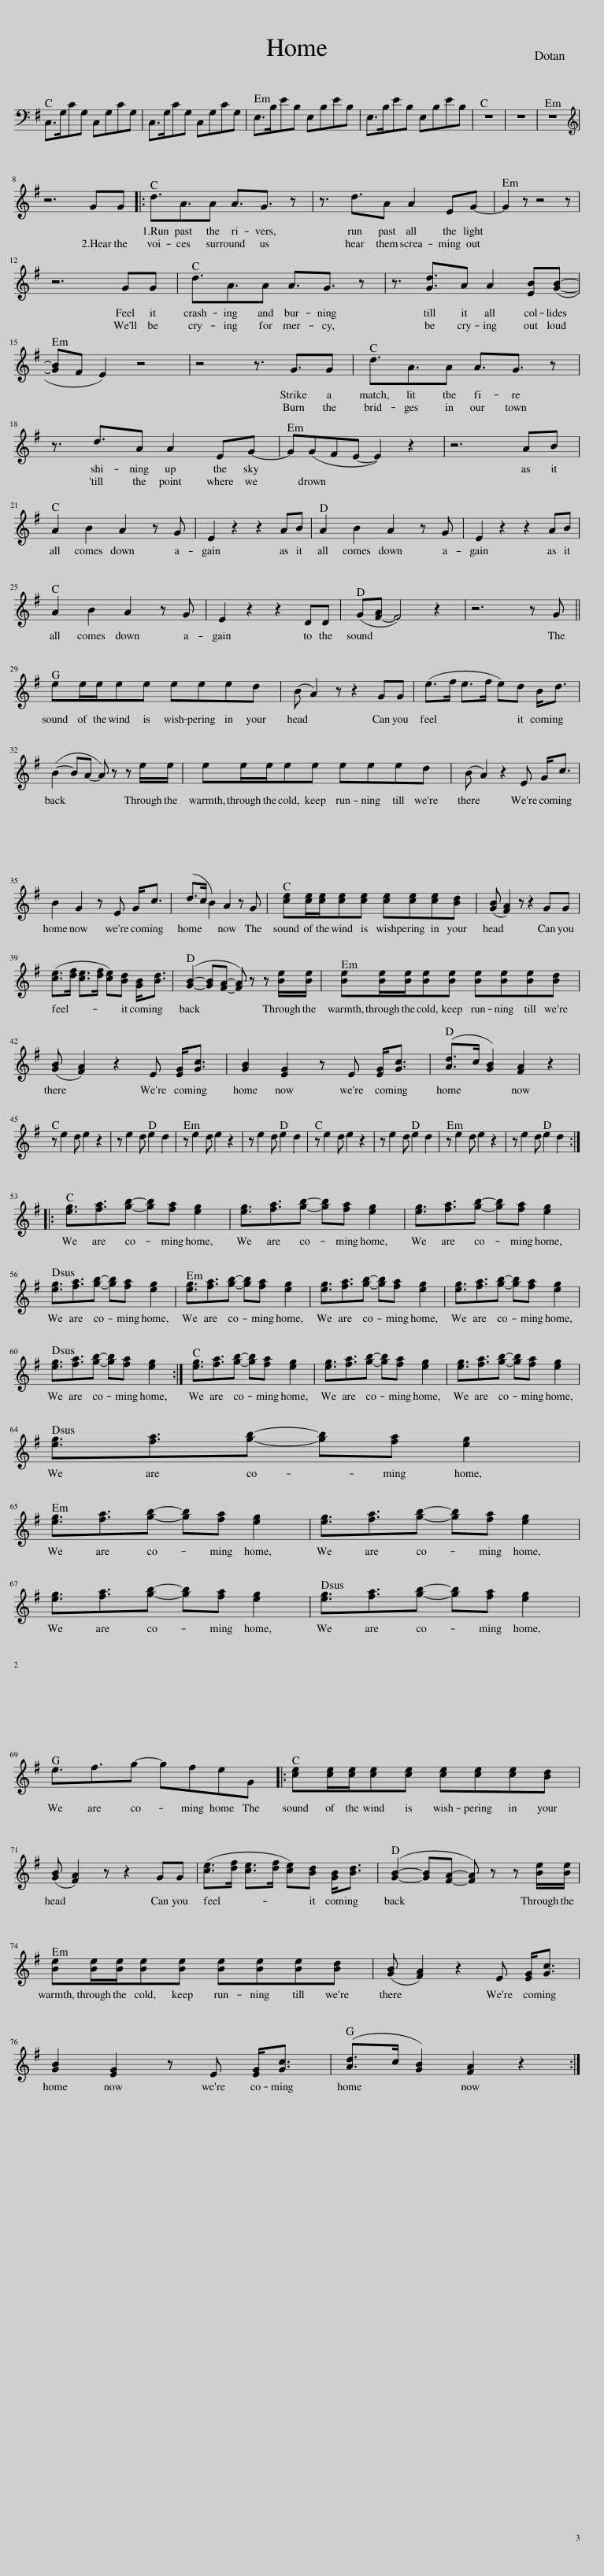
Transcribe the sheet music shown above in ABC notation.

X:1
L:1/8
M:none
I:linebreak $
K:G
V:1 bass
V:1
 C,>G,CG, C,G,CG, | C,>G,CG, C,G,CG, | E,>B,EB, E,B,EB, | E,>B,EB, E,B,EB, | z8 | %5
 z8 | z8 |$[K:treble] z6 GG |: d3/2A3/2A A3/2G3/2 z | z3/2 d3/2A A2 EG- | %10
 G2 z z4 z |$ z6 GG | d3/2A3/2A A3/2G3/2 z | z3/2 [Gd]3/2A A2 [EB]([GB]- |$ [GB]F E2) z4 | %15
 z4 z3/2 G3/2G | d3/2A3/2A A3/2G3/2 z |$ z3/2 d3/2A A2 EG- | G(GFE- E2) z2 | z6 AB |$ %20
 A2 B2 A2 z G | E2 z2 z2 AB | A2 B2 A2 z G | E2 z2 z2 AB |$ A2 B2 A2 z G | %25
 E2 z2 z2 DD | (G[F-A] F4) z2 | z6 z G ||$ ee/e/ee eeed | (B A2) z z2 GG | %30
 (e>f e>f e)d B<d |$ (B2- BA- A) z z e/e/ | ee/e/ee eeed | (B A2) z2 E G<c |$ B2 G2 z E G<c | %35
 (d>c B2) A2 z G | [ce][ce]/[ce]/[ce][ce] [ce][ce][ce][Bd] | ([GB] [FA]2) z z2 GG |$ ([ce]>[df] [ce]>[df] [ce])[Bd] [GB]<[Bd] | ([GB]2- [GB][FA]- [FA]) z z [Be]/[Be]/ | %40
 [Be][Be]/[Be]/[Be][Be] [Be][Be][Be][Bd] |$ ([GB] [FA]2) z2 E [EG]<[Gc] | [GB]2 [EG]2 z E [EG]<[Gc] | ([Ad]>c [GB]2) [FA]2 z2 |$ z e2 d e2 z2 | %45
 z e2 d e2 d2 | z e2 d e2 z2 | z e2 d e2 d2 | z e2 d e2 z2 | z e2 d e2 d2 | %50
 z e2 d e2 z2 | z e2 d e2 d2 ::$ [eg]3/2[fa]3/2[gb]- [gb][fa] [eg]2 | [eg]3/2[fa]3/2[gb]- [gb][fa] [eg]2 | [eg]3/2[fa]3/2[gb]- [gb][fa] [eg]2 |$ %55
 [eg]3/2[fa]3/2[gb]- [gb][fa] [eg]2 | [eg]3/2[fa]3/2[gb]- [gb][fa] [eg]2 | [eg]3/2[fa]3/2[gb]- [gb][fa] [eg]2 | [eg]3/2[fa]3/2[gb]- [gb][fa] [eg]2 |$ [eg]3/2[fa]3/2[gb]- [gb][fa] [eg]2 :| %60
 [eg]3/2[fa]3/2[gb]- [gb][fa] [eg]2 | [eg]3/2[fa]3/2[gb]- [gb][fa] [eg]2 | [eg]3/2[fa]3/2[gb]- [gb][fa] [eg]2 |$ [eg]3/2[fa]3/2[gb]- [gb][fa] [eg]2 |$ [eg]3/2[fa]3/2[gb]- [gb][fa] [eg]2 | %65
 [eg]3/2[fa]3/2[gb]- [gb][fa] [eg]2 |$ [eg]3/2[fa]3/2[gb]- [gb][fa] [eg]2 | [eg]3/2[fa]3/2[gb]- [gb][fa] [eg]2 |$ e3/2f3/2g- gfeG |: [ce][ce]/[ce]/[ce][ce] [ce][ce][ce][Bd] |$ %70
 ([GB] [FA]2) z z2 GG | ([ce]>[df] [ce]>[df] [ce])[Bd] [GB]<[Bd] | ([GB]2- [GB][FA]- [FA]) z z [Be]/[Be]/ |$ [Be][Be]/[Be]/[Be][Be] [Be][Be][Be][Bd] | ([GB] [FA]2) z2 E [EG]<[Gc] |$ %75
 [GB]2 [EG]2 z E [EG]<[Gc] | ([Ad]>c [GB]2) [FA]2 z2 :| %77
